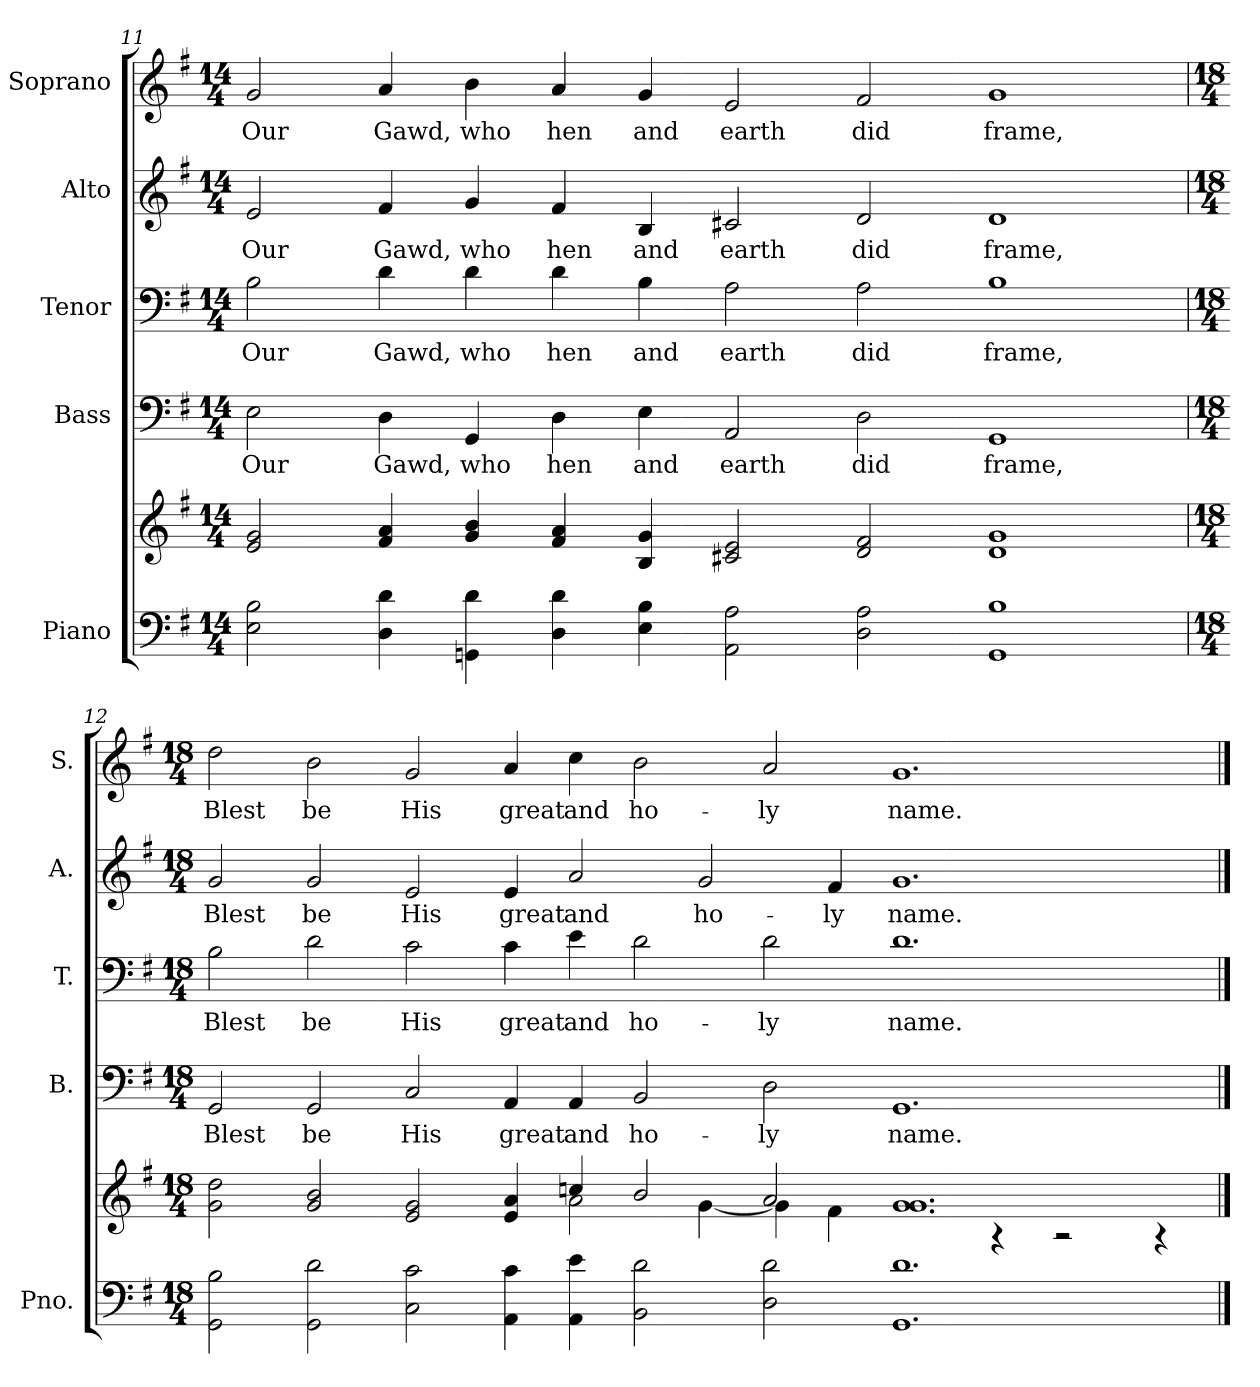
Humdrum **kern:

**kern	**kern	**kern	**text	**kern	**text	**kern	**text	**kern	**text
*part5	*part5	*part4	*part4	*part3	*part3	*part2	*part2	*part1	*part1
*staff6	*staff5	*staff4	*staff4	*staff3	*staff3	*staff2	*staff2	*staff1	*staff1
*I"Piano	*	*I"Bass	*	*I"Tenor	*	*I"Alto	*	*I"Soprano	*
*I'Pno.	*	*I'B.	*	*I'T.	*	*I'A.	*	*I'S.	*
!!LO:PB:g=z
*clefF4	*clefG2	*clefF4	*	*clefF4	*	*clefG2	*	*clefG2	*
*k[f#]	*k[f#]	*k[f#]	*	*k[f#]	*	*k[f#]	*	*k[f#]	*
*G:	*G:	*G:	*	*G:	*	*G:	*	*G:	*
*M14/4	*M14/4	*M14/4	*	*M14/4	*	*M14/4	*	*M14/4	*
=11	=11	=11	=11	=11	=11	=11	=11	=11	=11
!	!	!	!LO:LY:b:color=#000000	!	!	!	!	!	!
!	!	!	!	!	!LO:LY:b:color=#000000	!	!	!	!
!	!	!	!	!	!	!	!LO:LY:b:color=#000000	!	!
!	!	!	!	!	!	!	!	!	!LO:LY:b:color=#000000
2Ei\ 2Bi	2ei/ 2gi	2Ei\	Our	2Bi\	Our	2ei/	Our	2gi/	Our
!	!	!	!LO:LY:b:color=#000000	!	!	!	!	!	!
!	!	!	!	!	!LO:LY:b:color=#000000	!	!	!	!
!	!	!	!	!	!	!	!LO:LY:b:color=#000000	!	!
!	!	!	!	!	!	!	!	!	!LO:LY:b:color=#000000
4Di\ 4di	4f#i/ 4ai	4Di\	Gawd,	4di\	Gawd,	4f#i/	Gawd,	4ai/	Gawd,
!	!	!	!LO:LY:b:color=#000000	!	!	!	!	!	!
!	!	!	!	!	!LO:LY:b:color=#000000	!	!	!	!
!	!	!	!	!	!	!	!LO:LY:b:color=#000000	!	!
!	!	!	!	!	!	!	!	!	!LO:LY:b:color=#000000
4GGni\ 4di	4gi/ 4bi	4GGi/	who	4di\	who	4gi/	who	4bi\	who
!	!	!	!LO:LY:b:color=#000000	!	!	!	!	!	!
!	!	!	!	!	!LO:LY:b:color=#000000	!	!	!	!
!	!	!	!	!	!	!	!LO:LY:b:color=#000000	!	!
!	!	!	!	!	!	!	!	!	!LO:LY:b:color=#000000
4Di\ 4di	4f#i/ 4ai	4Di\	hen	4di\	hen	4f#i/	hen	4ai/	hen
!	!	!	!LO:LY:b:color=#000000	!	!	!	!	!	!
!	!	!	!	!	!LO:LY:b:color=#000000	!	!	!	!
!	!	!	!	!	!	!	!LO:LY:b:color=#000000	!	!
!	!	!	!	!	!	!	!	!	!LO:LY:b:color=#000000
4Ei\ 4Bi	4Bi/ 4gi	4Ei\	and	4Bi\	and	4Bi/	and	4gi/	and
!	!	!	!LO:LY:b:color=#000000	!	!	!	!	!	!
!	!	!	!	!	!LO:LY:b:color=#000000	!	!	!	!
!	!	!	!	!	!	!	!LO:LY:b:color=#000000	!	!
!	!	!	!	!	!	!	!	!	!LO:LY:b:color=#000000
2AAi\ 2Ai	2c#Xi/ 2ei	2AAi/	earth	2Ai\	earth	2c#Xi/	earth	2ei/	earth
!	!	!	!LO:LY:b:color=#000000	!	!	!	!	!	!
!	!	!	!	!	!LO:LY:b:color=#000000	!	!	!	!
!	!	!	!	!	!	!	!LO:LY:b:color=#000000	!	!
!	!	!	!	!	!	!	!	!	!LO:LY:b:color=#000000
2Di\ 2Ai	2di/ 2f#i	2Di\	did	2Ai\	did	2di/	did	2f#i/	did
!	!	!	!LO:LY:b:color=#000000	!	!	!	!	!	!
!	!	!	!	!	!LO:LY:b:color=#000000	!	!	!	!
!	!	!	!	!	!	!	!LO:LY:b:color=#000000	!	!
!	!	!	!	!	!	!	!	!	!LO:LY:b:color=#000000
1GGi 1Bi	1di 1gi	1GGi	frame,	1Bi	frame,	1di	frame,	1gi	frame,
!!LO:PB:g=z
=12	=12	=12	=12	=12	=12	=12	=12	=12	=12
*M18/4	*M18/4	*M18/4	*	*M18/4	*	*M18/4	*	*M18/4	*
*	*^	*	*	*	*	*	*	*	*
!	!	!	!	!LO:LY:b:color=#000000	!	!	!	!	!	!
!	!	!	!	!	!	!LO:LY:b:color=#000000	!	!	!	!
!	!	!	!	!	!	!	!	!LO:LY:b:color=#000000	!	!
!	!	!	!	!	!	!	!	!	!	!LO:LY:b:color=#000000
2GGi\ 2Bi	2gi\ 2ddi	1ryy	2GGi/	Blest	2Bi\	Blest	2gi/	Blest	2ddi\	Blest
!	!	!	!	!LO:LY:b:color=#000000	!	!	!	!	!	!
!	!	!	!	!	!	!LO:LY:b:color=#000000	!	!	!	!
!	!	!	!	!	!	!	!	!LO:LY:b:color=#000000	!	!
!	!	!	!	!	!	!	!	!	!	!LO:LY:b:color=#000000
2GGi\ 2di	2gi/ 2bi	.	2GGi/	be	2di\	be	2gi/	be	2bi\	be
!	!	!	!	!LO:LY:b:color=#000000	!	!	!	!	!	!
!	!	!	!	!	!	!LO:LY:b:color=#000000	!	!	!	!
!	!	!	!	!	!	!	!	!LO:LY:b:color=#000000	!	!
!	!	!	!	!	!	!	!	!	!	!LO:LY:b:color=#000000
2Ci\ 2ci	2ei/ 2gi	2ryy	2Ci/	His	2ci\	His	2ei/	His	2gi/	His
!	!	!	!	!LO:LY:b:color=#000000	!	!	!	!	!	!
!	!	!	!	!	!	!LO:LY:b:color=#000000	!	!	!	!
!	!	!	!	!	!	!	!	!LO:LY:b:color=#000000	!	!
!	!	!	!	!	!	!	!	!	!	!LO:LY:b:color=#000000
4AAi\ 4ci	4ei/ 4ai	4ryy	4AAi/	great	4ci\	great	4ei/	great	4ai/	great
!	!	!	!	!LO:LY:b:color=#000000	!	!	!	!	!	!
!	!	!	!	!	!	!LO:LY:b:color=#000000	!	!	!	!
!	!	!	!	!	!	!	!	!LO:LY:b:color=#000000	!	!
!	!	!	!	!	!	!	!	!	!	!LO:LY:b:color=#000000
4AAi\ 4ei	4ccni/	2ai\	4AAi/	and	4ei\	and	2ai/	and	4cci\	and
!	!	!	!	!LO:LY:b:color=#000000	!	!	!	!	!	!
!	!	!	!	!	!	!LO:LY:b:color=#000000	!	!	!	!
!	!	!	!	!	!	!	!	!	!	!LO:LY:b:color=#000000
2BBi\ 2di	2bi/	.	2BBi/	ho-	2di\	ho-	.	.	2bi\	ho-
!	!	!	!	!	!	!	!	!LO:LY:b:color=#000000	!	!
.	.	[<4gi\	.	.	.	.	2gi/	ho-	.	.
!	!	!	!	!LO:LY:b:color=#000000	!	!	!	!	!	!
!	!	!	!	!	!	!LO:LY:b:color=#000000	!	!	!	!
!	!	!	!	!	!	!	!	!	!	!LO:LY:b:color=#000000
2Di\ 2di	2ai/	4gi\]	2Di\	-ly	2di\	-ly	.	.	2ai/	-ly
!	!	!	!	!	!	!	!	!LO:LY:b:color=#000000	!	!
.	.	4f#i\	.	.	.	.	4f#i/	-ly	.	.
!	!	!	!	!LO:LY:b:color=#000000	!	!	!	!	!	!
!	!	!	!	!	!	!LO:LY:b:color=#000000	!	!	!	!
!	!	!	!	!	!	!	!	!LO:LY:b:color=#000000	!	!
!	!	!	!	!	!	!	!	!	!	!LO:LY:b:color=#000000
1.GGi 1.di	1.gi 1.gi	2ryy	1.GGi	name.	1.di	name.	1.gi	name.	1.gi	name.
.	.	4r	.	.	.	.	.	.	.	.
.	.	2r	.	.	.	.	.	.	.	.
.	.	4r	.	.	.	.	.	.	.	.
*	*v	*v	*	*	*	*	*	*	*	*
==	==	==	==	==	==	==	==	==	==
*-	*-	*-	*-	*-	*-	*-	*-	*-	*-
